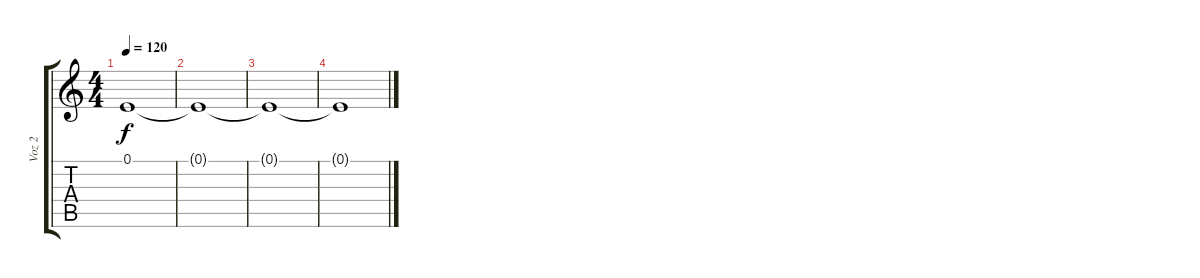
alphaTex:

\track ("Voz 2" "Voz 2") {instrument clarinet}
\staff {score tabs}
\tuning (E4 B3 G3 D3 A2 E2) {hide}
\ts (4 4)
\tempo 120
\clef g2
\ks c
0.1.1{dy f} |
0.1{t}.1 |
0.1{t}.1 |
0.1{t}.1
